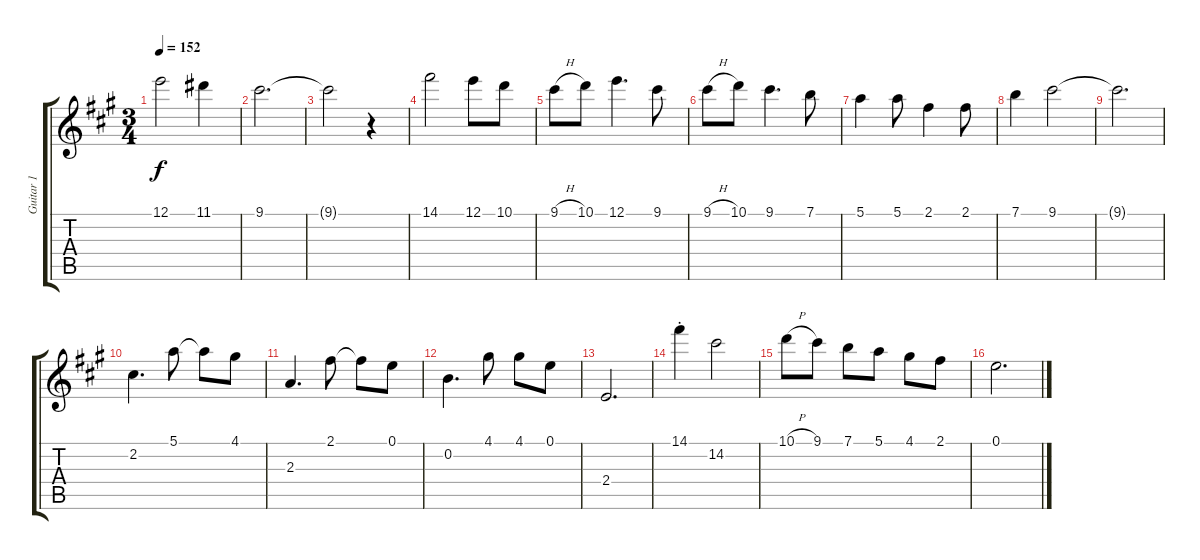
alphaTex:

\track ("Guitar 1" "Guitar 1") {instrument acousticguitarnylon}
\staff {score tabs}
\tuning (E4 B3 G3 D3 A2 E2) {hide}
\ts (3 4)
\tempo 152
\clef g2
\ks a
12.1.2{dy f} 11.1.4 |
9.1.2{d} |
9.1{t}.2 r.4 |
14.1.2 12.1.8 10.1.8 |
9.1{h}.8 10.1.8 12.1.4{d} 9.1.8 |
9.1{h}.8 10.1.8 9.1.4{d} 7.1.8 |
5.1.4 5.1.8 2.1.4 2.1.8 |
7.1.4 9.1.2 |
9.1{t}.2{d} |
2.2.4{d} 5.1.8 5.1{t}.8 4.1.8 |
2.3.4{d} 2.1.8 2.1{t}.8 0.1.8 |
0.2.4{d} 4.1.8 4.1.8 0.1.8 |
2.4.2{d} |
14.1{st}.4 14.2.2 |
10.1{h}.8 9.1.8 7.1.8 5.1.8 4.1.8 2.1.8 |
0.1.2{d}
